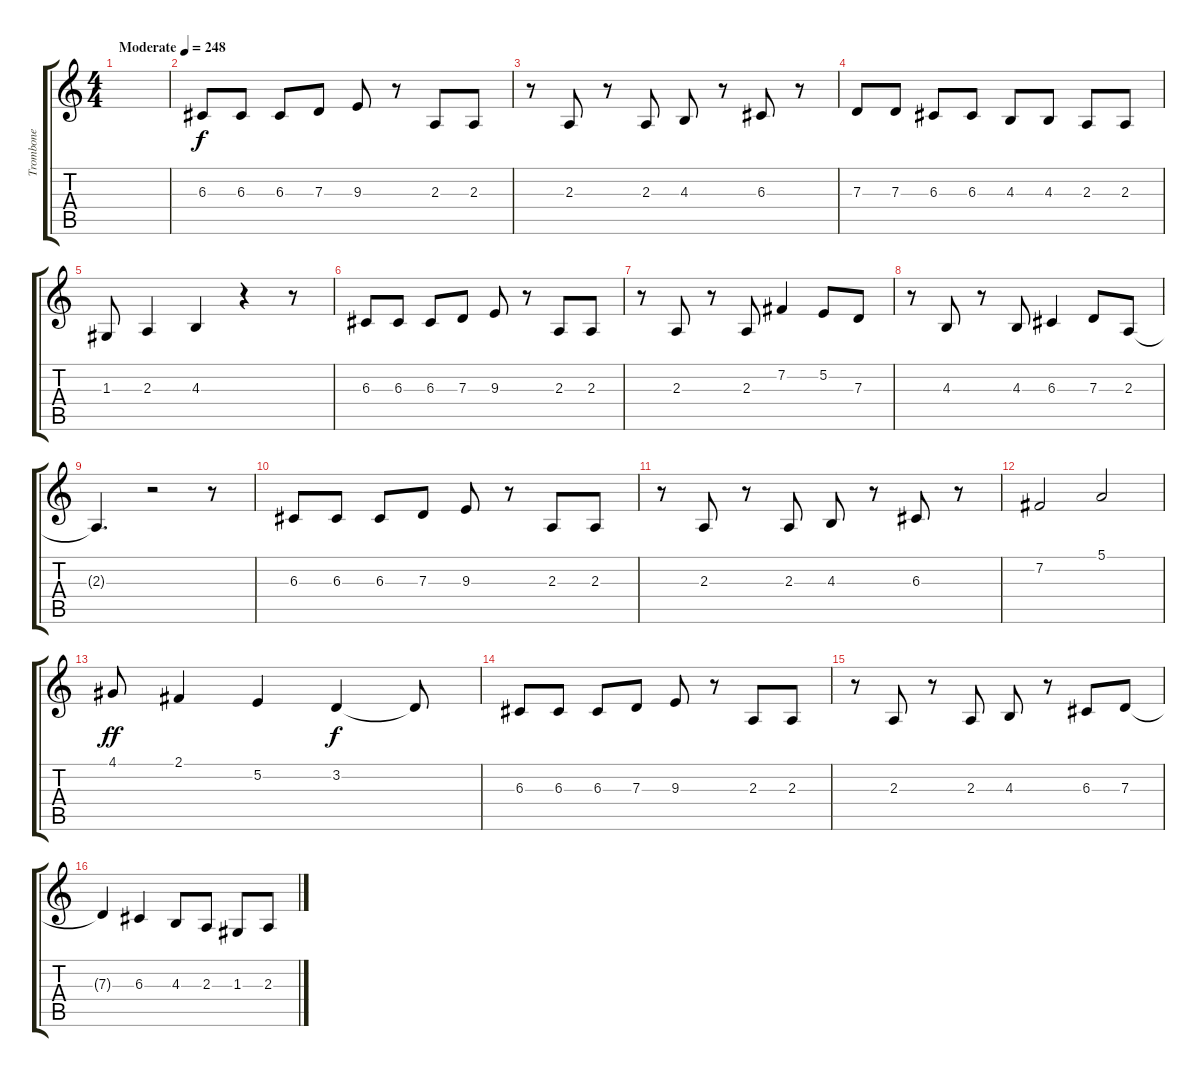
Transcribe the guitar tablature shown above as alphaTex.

\track ("Trombone" "Trombone") {instrument trombone}
\staff {score tabs}
\tuning (E4 B3 G3 D3 A2 E2) {hide}
\ts (4 4)
\tempo (248 "Moderate")
\clef g2
\ks c
|
6.3.8 6.3.8 6.3.8 7.3.8 9.3.8 r.8 2.3.8 2.3.8 |
r.8 2.3.8 r.8 2.3.8 4.3.8 r.8 6.3.8 r.8 |
7.3.8 7.3.8 6.3.8 6.3.8 4.3.8 4.3.8 2.3.8 2.3.8 |
1.3.8 2.3.4 4.3.4 r.4 r.8 |
6.3.8 6.3.8 6.3.8 7.3.8 9.3.8 r.8 2.3.8 2.3.8 |
r.8 2.3.8 r.8 2.3.8 7.2.4 5.2.8 7.3.8 |
r.8 4.3.8 r.8 4.3.8 6.3.4 7.3.8 2.3.8 |
2.3{t}.4{d} r.2 r.8 |
6.3.8 6.3.8 6.3.8 7.3.8 9.3.8 r.8 2.3.8 2.3.8 |
r.8 2.3.8 r.8 2.3.8 4.3.8 r.8 6.3.8 r.8 |
7.2.2 5.1.2 |
4.1.8{dy ff} 2.1.4 5.2.4 3.2.4{dy f} 3.2{t}.8 |
6.3.8 6.3.8 6.3.8 7.3.8 9.3.8 r.8 2.3.8 2.3.8 |
r.8 2.3.8 r.8 2.3.8 4.3.8 r.8 6.3.8 7.3.8 |
7.3{t}.4 6.3.4 4.3.8 2.3.8 1.3.8 2.3.8
